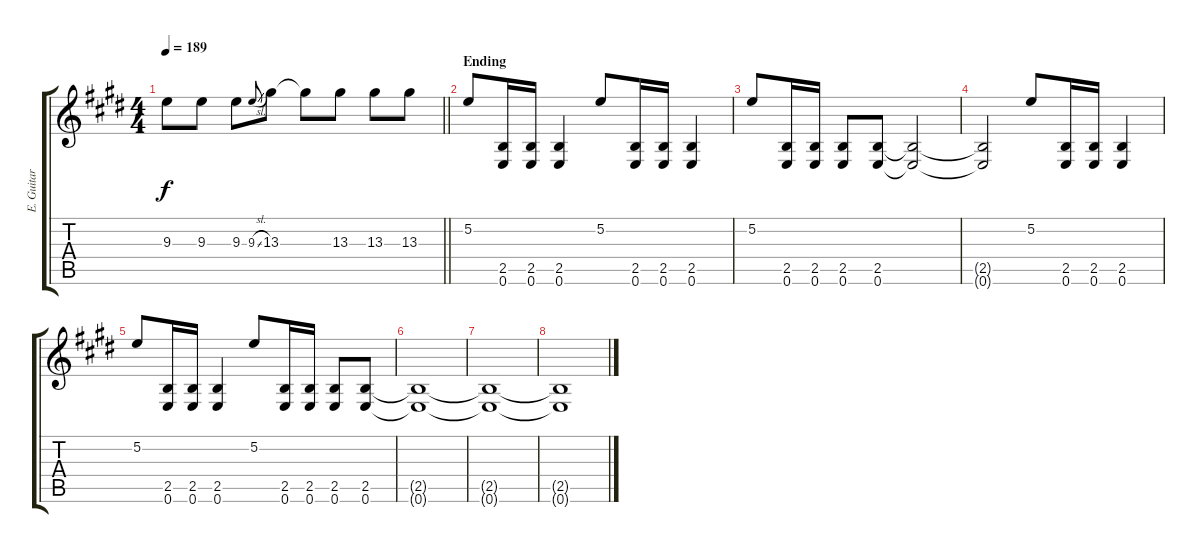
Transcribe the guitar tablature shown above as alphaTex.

\track ("E. Guitar II" "E. Guitar ") {instrument overdrivenguitar}
\staff {score tabs}
\tuning (E4 B3 G3 D3 A2 E2) {hide}
\ts (4 4)
\tempo 189
\clef g2
\barLineRight lightlight
\ks e
9.3.8{dy f} 9.3.8 9.3.8 9.3{sl}.8{gr onbeat} 13.3.8 13.3{t}.8 13.3.8 13.3.8 13.3.8 |
\section ("" "Ending")
5.2.8 (2.5 0.6).16 (2.5 0.6).16 (2.5 0.6).4 5.2.8 (2.5 0.6).16 (2.5 0.6).16 (2.5 0.6).4 |
5.2.8 (2.5 0.6).16 (2.5 0.6).16 (2.5 0.6).8 (2.5 0.6).8 (2.5{t} 0.6{t}).2 |
(2.5{t} 0.6{t}).2 5.2.8 (2.5 0.6).16 (2.5 0.6).16 (2.5 0.6).4 |
5.2.8 (2.5 0.6).16 (2.5 0.6).16 (2.5 0.6).4 5.2.8 (2.5 0.6).16 (2.5 0.6).16 (2.5 0.6).8 (2.5 0.6).8 |
(2.5{t} 0.6{t}).1 |
(2.5{t} 0.6{t}).1 |
(2.5{t} 0.6{t}).1
